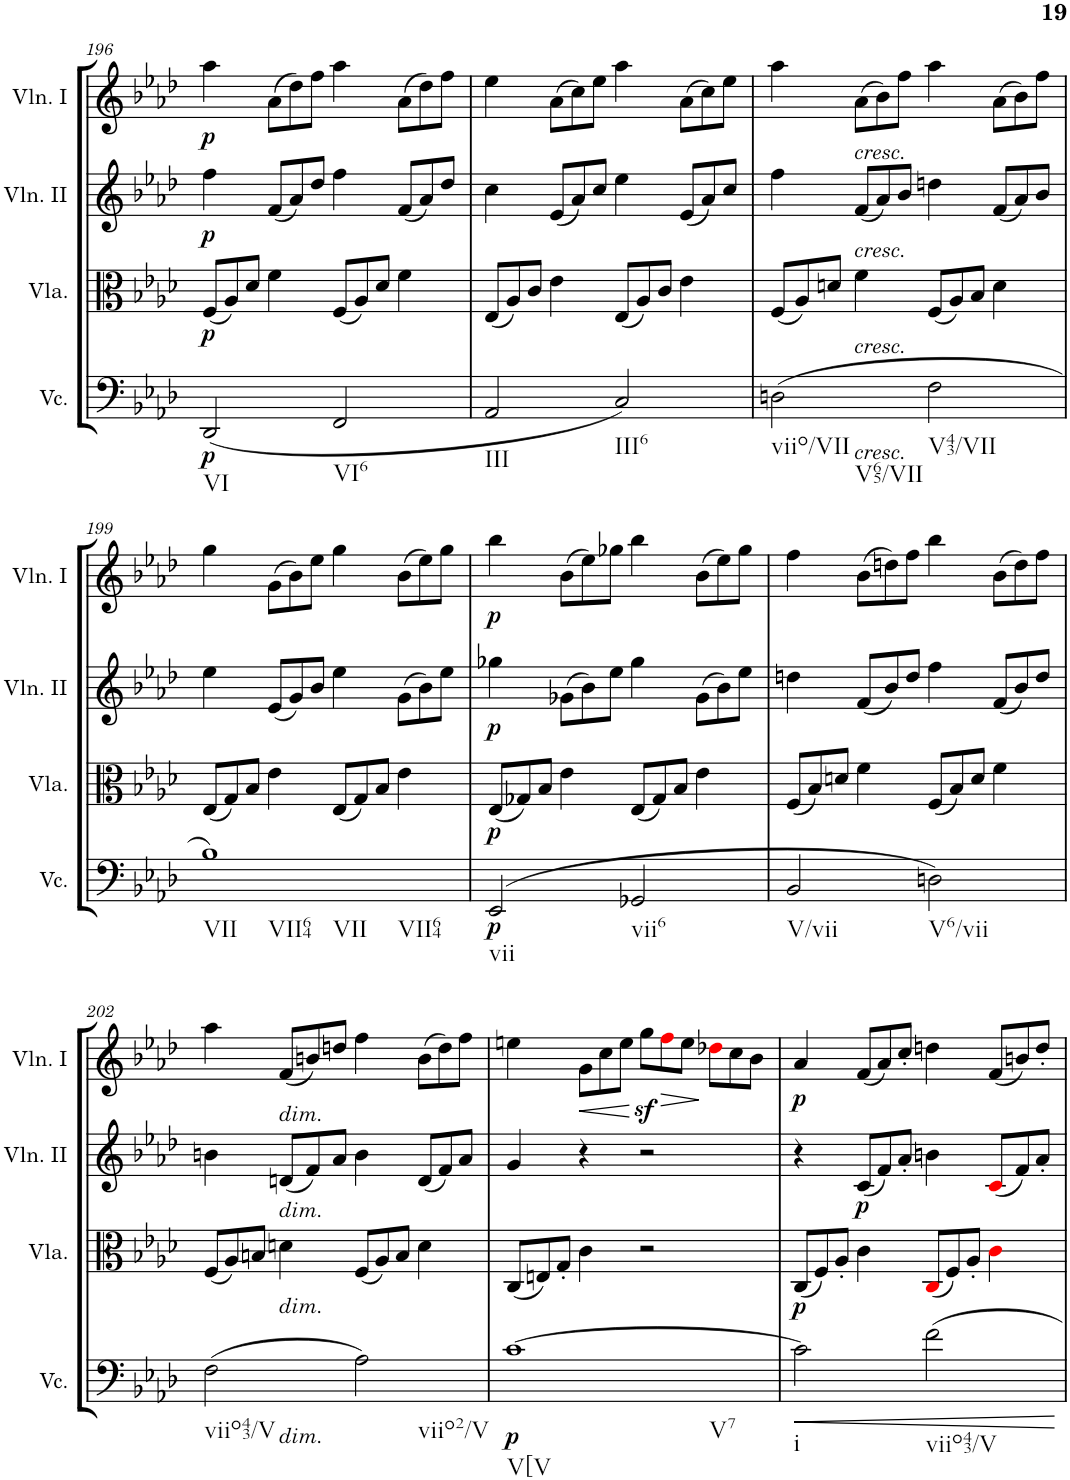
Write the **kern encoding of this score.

**kern	**dynam	**kern	**dynam	**kern	**dynam	**kern	**dynam
*part4	*part4	*part3	*part3	*part2	*part2	*part1	*part1
*staff4	*staff4	*staff3	*staff3	*staff2	*staff2	*staff1	*staff1
*I"Violoncello	*	*I"Viola	*	*I"Violino II	*	*I"Violino I	*
*I'Vc.	*	*I'Vla.	*	*I'Vln. II	*	*I'Vln. I	*
!!LO:PB:g=z
*clefF4	*	*clefC3	*	*clefG2	*	*clefG2	*
*k[b-e-a-d-]	*	*k[b-e-a-d-]	*	*k[b-e-a-d-]	*	*k[b-e-a-d-]	*
*M2/2	*	*M2/2	*	*M2/2	*	*M2/2	*
*met(c|)	*	*met(c|)	*	*met(c|)	*	*met(c|)	*
*	*	*Xtuplet	*	*	*	*	*
=196	=196	=196	=196	=196	=196	=196	=196
!LO:TX:b:t=VI	!	!	!	!	!	!	!
!	!LO:DY:b	!	!LO:DY:b	!	!LO:DY:b	!	!LO:DY:b
(2DD-/	p	(12F/L	p	4ff\	p	4aa-\	p
.	.	12A-/)	.	.	.	.	.
.	.	12d-/J	.	.	.	.	.
*	*	*	*	*Xtuplet	*	*Xtuplet	*
.	.	4f\	.	(12f/L	.	(12a-\L	.
.	.	.	.	12a-/)	.	12dd-\)	.
.	.	.	.	12dd-/J	.	12ff\J	.
!LO:TX:b:t=VI6	!	!	!	!	!	!	!
2FF/	.	(12F/L	.	4ff\	.	4aa-\	.
.	.	12A-/)	.	.	.	.	.
.	.	12d-/J	.	.	.	.	.
.	.	4f\	.	(12f/L	.	(12a-\L	.
.	.	.	.	12a-/)	.	12dd-\)	.
.	.	.	.	12dd-/J	.	12ff\J	.
=197	=197	=197	=197	=197	=197	=197	=197
!LO:TX:b:t=III	!	!	!	!	!	!	!
2AA-/	.	(12E-/L	.	4cc\	.	4ee-\	.
.	.	12A-/)	.	.	.	.	.
.	.	12c/J	.	.	.	.	.
.	.	4e-\	.	(12e-/L	.	(12a-\L	.
.	.	.	.	12a-/)	.	12cc\)	.
.	.	.	.	12cc/J	.	12ee-\J	.
!LO:TX:b:t=III6	!	!	!	!	!	!	!
2C/)	.	(12E-/L	.	4ee-\	.	4aa-\	.
.	.	12A-/)	.	.	.	.	.
.	.	12c/J	.	.	.	.	.
.	.	4e-\	.	(12e-/L	.	(12a-\L	.
.	.	.	.	12a-/)	.	12cc\)	.
.	.	.	.	12cc/J	.	12ee-\J	.
=198	=198	=198	=198	=198	=198	=198	=198
*^	*	*	*	*	*	*	*
!LO:TX:b:t=viio/VII	!	!	!	!	!	!	!	!
!LO:TX:b:t=V65/VII	!	!	!	!	!	!	!	!
(2Dn\	4ryy	.	(12F/L	.	4ff\	.	4aa-\	.
.	.	.	12A-/)	.	.	.	.	.
.	.	.	12dn/J	.	.	.	.	.
!	!	!	!	!	!	!	!LO:TX:b:i:t=cresc.	!
!	!	!	!	!	!LO:TX:b:i:t=cresc.	!	!	!
!	!	!	!LO:TX:b:i:t=cresc.	!	!	!	!	!
!	!LO:TX:b:i:t=cresc.	!	!	!	!	!	!	!
.	4ryy	.	4f\	.	(12f/L	.	(12a-\L	.
.	.	.	.	.	12a-/)	.	12b-\)	.
.	.	.	.	.	12b-/J	.	12ff\J	.
!LO:TX:b:t=V43/VII	!	!	!	!	!	!	!	!
2F\	2ryy	.	(12F/L	.	4ddn\	.	4aa-\	.
.	.	.	12A-/)	.	.	.	.	.
.	.	.	12B-/J	.	.	.	.	.
.	.	.	4d\	.	(12f/L	.	(12a-\L	.
.	.	.	.	.	12a-/)	.	12b-\)	.
.	.	.	.	.	12b-/J	.	12ff\J	.
*v	*v	*	*	*	*	*	*	*
!!LO:LB:g=z
=199	=199	=199	=199	=199	=199	=199	=199
!LO:TX:b:t=VII	!	!	!	!	!	!	!
!LO:TX:b:t=VII64	!	!	!	!	!	!	!
!LO:TX:b:t=VII	!	!	!	!	!	!	!
!LO:TX:b:t=VII64	!	!	!	!	!	!	!
1B-)	.	(12E-/L	.	4ee-\	.	4gg\	.
.	.	12G/)	.	.	.	.	.
.	.	12B-/J	.	.	.	.	.
.	.	4e-\	.	(12e-/L	.	(12g\L	.
.	.	.	.	12g/)	.	12b-\)	.
.	.	.	.	12b-/J	.	12ee-\J	.
.	.	(12E-/L	.	4ee-\	.	4gg\	.
.	.	12G/)	.	.	.	.	.
.	.	12B-/J	.	.	.	.	.
.	.	4e-\	.	(12g\L	.	(12b-\L	.
.	.	.	.	12b-\)	.	12ee-\)	.
.	.	.	.	12ee-\J	.	12gg\J	.
=200	=200	=200	=200	=200	=200	=200	=200
!LO:TX:b:t=vii	!	!	!	!	!	!	!
!	!LO:DY:b	!	!LO:DY:b	!	!LO:DY:b	!	!LO:DY:b
(2EE-/	p	(12E-/L	p	4gg-X\	p	4bb-\	p
.	.	12G-X/)	.	.	.	.	.
.	.	12B-/J	.	.	.	.	.
.	.	4e-\	.	(12g-X\L	.	(12b-\L	.
.	.	.	.	12b-\)	.	12ee-\)	.
.	.	.	.	12ee-\J	.	12gg-X\J	.
!LO:TX:b:t=vii6	!	!	!	!	!	!	!
2GG-X/	.	(12E-/L	.	4gg-\	.	4bb-\	.
.	.	12G-/)	.	.	.	.	.
.	.	12B-/J	.	.	.	.	.
.	.	4e-\	.	(12g-\L	.	(12b-\L	.
.	.	.	.	12b-\)	.	12ee-\)	.
.	.	.	.	12ee-\J	.	12gg-\J	.
=201	=201	=201	=201	=201	=201	=201	=201
!LO:TX:b:t=V/vii	!	!	!	!	!	!	!
2BB-/	.	(12F/L	.	4ddn\	.	4ff\	.
.	.	12B-/)	.	.	.	.	.
.	.	12dn/J	.	.	.	.	.
.	.	4f\	.	(12f/L	.	(12b-\L	.
.	.	.	.	12b-/)	.	12ddn\)	.
.	.	.	.	12dd/J	.	12ff\J	.
!LO:TX:b:t=V6/vii	!	!	!	!	!	!	!
2Dn\)	.	(12F/L	.	4ff\	.	4bb-\	.
.	.	12B-/)	.	.	.	.	.
.	.	12d/J	.	.	.	.	.
.	.	4f\	.	(12f/L	.	(12b-\L	.
.	.	.	.	12b-/)	.	12dd\)	.
.	.	.	.	12dd/J	.	12ff\J	.
!!LO:LB:g=z
=202	=202	=202	=202	=202	=202	=202	=202
*^	*	*	*	*	*	*	*
!LO:TX:b:t=viio43/V	!	!	!	!	!	!	!	!
(2F\	4ryy	.	(12F/L	.	4bn\	.	4aa-\	.
.	.	.	12A-/)	.	.	.	.	.
.	.	.	12Bn/J	.	.	.	.	.
!	!	!	!	!	!	!	!LO:TX:b:i:t=dim.	!
!	!	!	!	!	!LO:TX:b:i:t=dim.	!	!	!
!	!	!	!LO:TX:b:i:t=dim.	!	!	!	!	!
!	!LO:TX:b:i:t=dim.	!	!	!	!	!	!	!
.	4ryy	.	4dn\	.	(12dn/L	.	(12f/L	.
.	.	.	.	.	12f/)	.	12bn/)	.
.	.	.	.	.	12a-/J	.	12ddn/J	.
!LO:TX:b:t=viio2/V	!	!	!	!	!	!	!	!
2A-\)	2ryy	.	(12F/L	.	4b\	.	4ff\	.
.	.	.	12A-/)	.	.	.	.	.
.	.	.	12B/J	.	.	.	.	.
.	.	.	4d\	.	(12d/L	.	(12b\L	.
.	.	.	.	.	12f/)	.	12dd\)	.
.	.	.	.	.	12a-/J	.	12ff\J	.
*v	*v	*	*	*	*	*	*	*
=203	=203	=203	=203	=203	=203	=203	=203
!LO:TX:b:t=V[V	!	!	!	!	!	!	!
!LO:TX:b:t=V7	!	!	!	!	!	!	!
!	!LO:DY:b	!	!	!	!	!	!
[1c	p	(12C/L	.	4g/	.	4een\	.
.	.	12En/)	.	.	.	.	.
.	.	12G'/J	.	.	.	.	.
!	!	!	!	!	!	!	!LO:HP:b
.	.	4c\	.	4r	.	12g\L	<
.	.	.	.	.	.	12cc\	.
.	.	.	.	.	.	12ee\J	.
.	.	2r	.	2r	.	12ggz<\L	[
!	!	!	!	!	!	!	!LO:HP:b
.	.	.	.	.	.	12ffi\	>
.	.	.	.	.	.	12ee\J	.
.	.	.	.	.	.	12dd-Xi\L	]
.	.	.	.	.	.	12cc\	.
.	.	.	.	.	.	12b-\J	.
=204	=204	=204	=204	=204	=204	=204	=204
!LO:TX:b:t=i	!	!	!	!	!	!	!
!	!LO:HP:b	!	!LO:DY:b	!	!	!	!LO:DY:b
2c\]	<	(12C/L	p	4r	.	4a-/	p
.	.	12F/)	.	.	.	.	.
.	.	12A-'/J	.	.	.	.	.
!	!	!	!	!	!LO:DY:b	!	!
.	.	4c\	.	(12c/L	p	(12f/L	.
.	.	.	.	12f/)	.	12a-/)	.
.	.	.	.	12a-'/J	.	12cc'/J	.
!LO:TX:b:t=viio43/V	!	!	!	!	!	!	!
2f\	.	(12Ci/L	.	4bn\	.	4ddn\	.
.	.	12F/)	.	.	.	.	.
.	.	12A-'/J	.	.	.	.	.
.	.	4ci\	.	(12ci/L	.	(12f/L	.
.	.	.	.	12f/)	.	12bn/)	.
.	.	.	.	12a-'/J	.	12dd'/J	.
.	[	.	.	.	.	.	.
=	=	=	=	=	=	=	=
*-	*-	*-	*-	*-	*-	*-	*-
